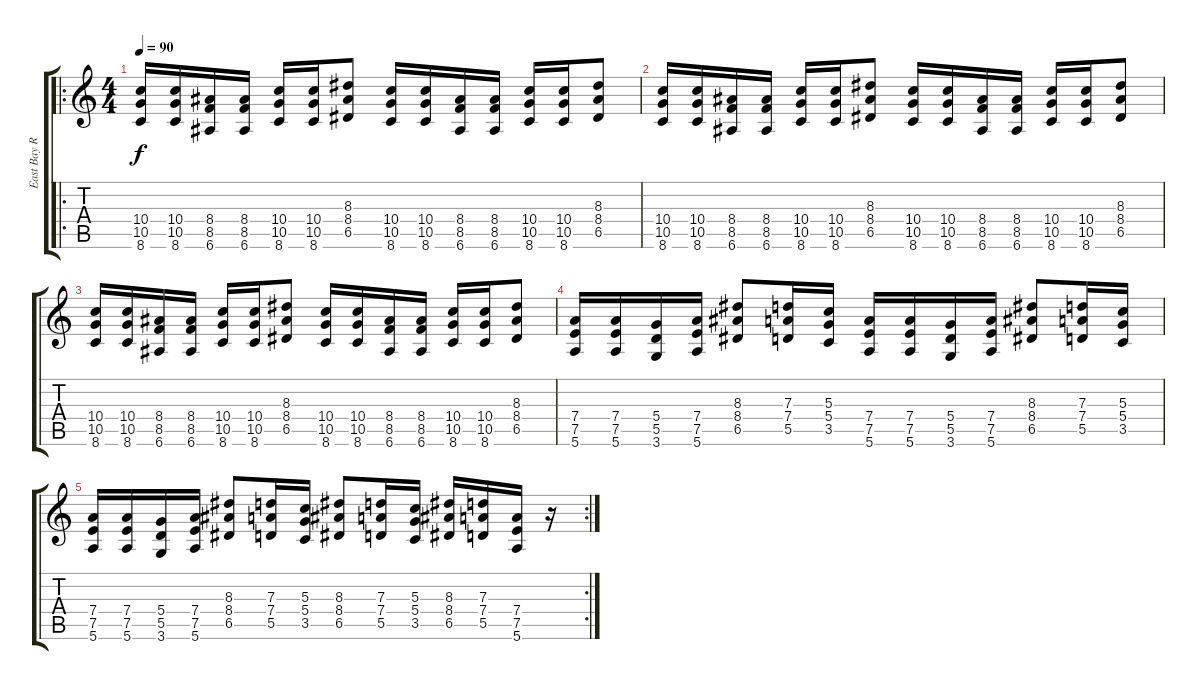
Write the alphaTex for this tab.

\track ("East Bay Ray - Guitar" "East Bay R") {instrument distortionguitar}
\staff {score tabs}
\tuning (E4 B3 G3 D3 A2 E2) {hide}
\ro
\ts (4 4)
\tempo 90
\clef g2
\ks c
(10.4 10.5 8.6).16{dy f instrument distortionguitar} (10.4 10.5 8.6).16 (8.4 8.5 6.6).16 (8.4 8.5 6.6).16 (10.4 10.5 8.6).16 (10.4 10.5 8.6).16 (8.3 8.4 6.5).8 (10.4 10.5 8.6).16 (10.4 10.5 8.6).16 (8.4 8.5 6.6).16 (8.4 8.5 6.6).16 (10.4 10.5 8.6).16 (10.4 10.5 8.6).16 (8.3 8.4 6.5).8 |
(10.4 10.5 8.6).16 (10.4 10.5 8.6).16 (8.4 8.5 6.6).16 (8.4 8.5 6.6).16 (10.4 10.5 8.6).16 (10.4 10.5 8.6).16 (8.3 8.4 6.5).8 (10.4 10.5 8.6).16 (10.4 10.5 8.6).16 (8.4 8.5 6.6).16 (8.4 8.5 6.6).16 (10.4 10.5 8.6).16 (10.4 10.5 8.6).16 (8.3 8.4 6.5).8 |
(10.4 10.5 8.6).16 (10.4 10.5 8.6).16 (8.4 8.5 6.6).16 (8.4 8.5 6.6).16 (10.4 10.5 8.6).16 (10.4 10.5 8.6).16 (8.3 8.4 6.5).8 (10.4 10.5 8.6).16 (10.4 10.5 8.6).16 (8.4 8.5 6.6).16 (8.4 8.5 6.6).16 (10.4 10.5 8.6).16 (10.4 10.5 8.6).16 (8.3 8.4 6.5).8 |
(7.4 7.5 5.6).16 (7.4 7.5 5.6).16 (5.4 5.5 3.6).16 (7.4 7.5 5.6).16 (8.3 8.4 6.5).8 (7.3 7.4 5.5).16 (5.3 5.4 3.5).16 (7.4 7.5 5.6).16 (7.4 7.5 5.6).16 (5.4 5.5 3.6).16 (7.4 7.5 5.6).16 (8.3 8.4 6.5).8 (7.3 7.4 5.5).16 (5.3 5.4 3.5).16 |
\rc 2
(7.4 7.5 5.6).16 (7.4 7.5 5.6).16 (5.4 5.5 3.6).16 (7.4 7.5 5.6).16 (8.3 8.4 6.5).8 (7.3 7.4 5.5).16 (5.3 5.4 3.5).16 (8.3 8.4 6.5).8 (7.3 7.4 5.5).16 (5.3 5.4 3.5).16 (8.3 8.4 6.5).16 (7.3 7.4 5.5).16 (7.4 7.5 5.6).16 r.16
